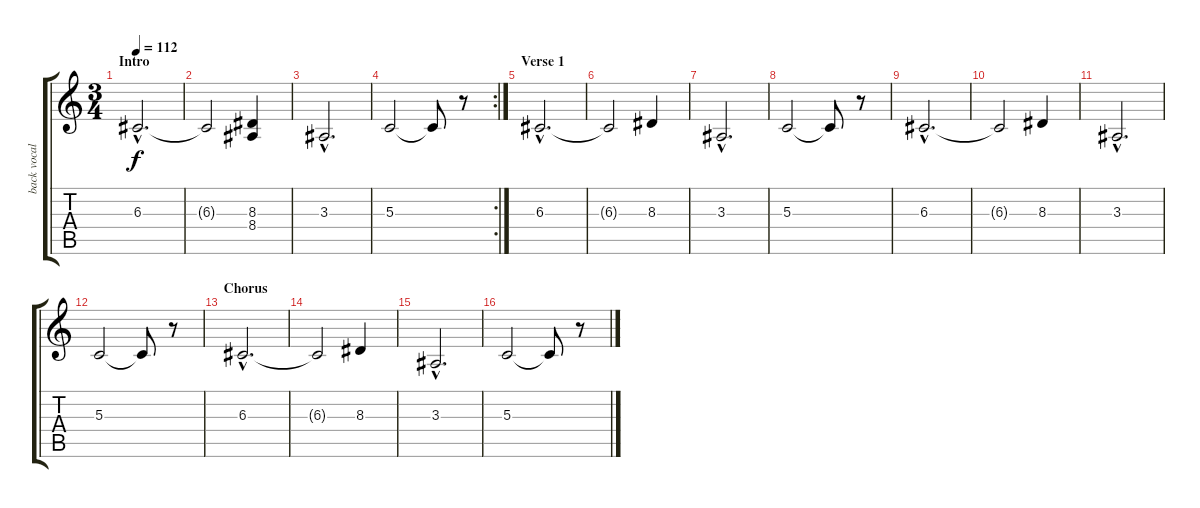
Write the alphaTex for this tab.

\track ("back vocal" "back vocal") {instrument reedorgan}
\staff {score tabs}
\tuning (E4 B3 G3 D3 A2 E2) {hide}
\ts (3 4)
\section ("" "Intro")
\tempo 112
\clef g2
\ks c
6.3{hac}.2{d dy f instrument reedorgan} |
6.3{t}.2 (8.3 8.4).4 |
3.3{hac}.2{d} |
\rc 2
5.3.2 5.3{t}.8 r.8 |
\section ("" "Verse 1")
6.3{hac}.2{d} |
6.3{t}.2 8.3.4 |
3.3{hac}.2{d} |
5.3.2 5.3{t}.8 r.8 |
6.3{hac}.2{d} |
6.3{t}.2 8.3.4 |
3.3{hac}.2{d} |
5.3.2 5.3{t}.8 r.8 |
\section ("" "Chorus")
6.3{hac}.2{d} |
6.3{t}.2 8.3.4 |
3.3{hac}.2{d} |
5.3.2 5.3{t}.8 r.8
